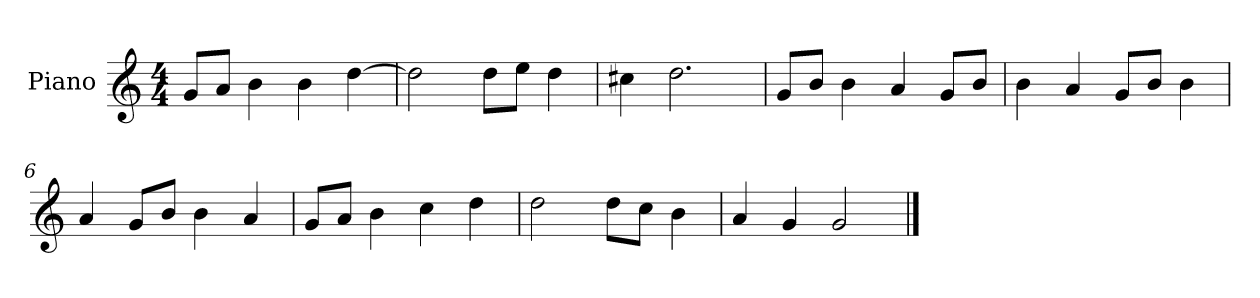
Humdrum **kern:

**kern
*part1
*staff1
*I"Piano
*I'P-no
*clefG2
*k[]
*M4/4
*MM90
=1
8g/L
8a/J
4b\
4b\
[4dd\
=2
2dd\]
8dd\L
8ee\J
4dd\
=3
4cc#X\
2.dd\
=4
8g/L
8b/J
4b\
4a/
8g/L
8b/J
=5
4b\
4a/
8g/L
8b/J
4b\
=6
4a/
8g/L
8b/J
4b\
4a/
=7
8g/L
8a/J
4b\
4cc\
4dd\
=8
2dd\
8dd\L
8cc\J
4b\
!!LO:LB:g=z
=9
4a/
4g/
2g/
==
*-
